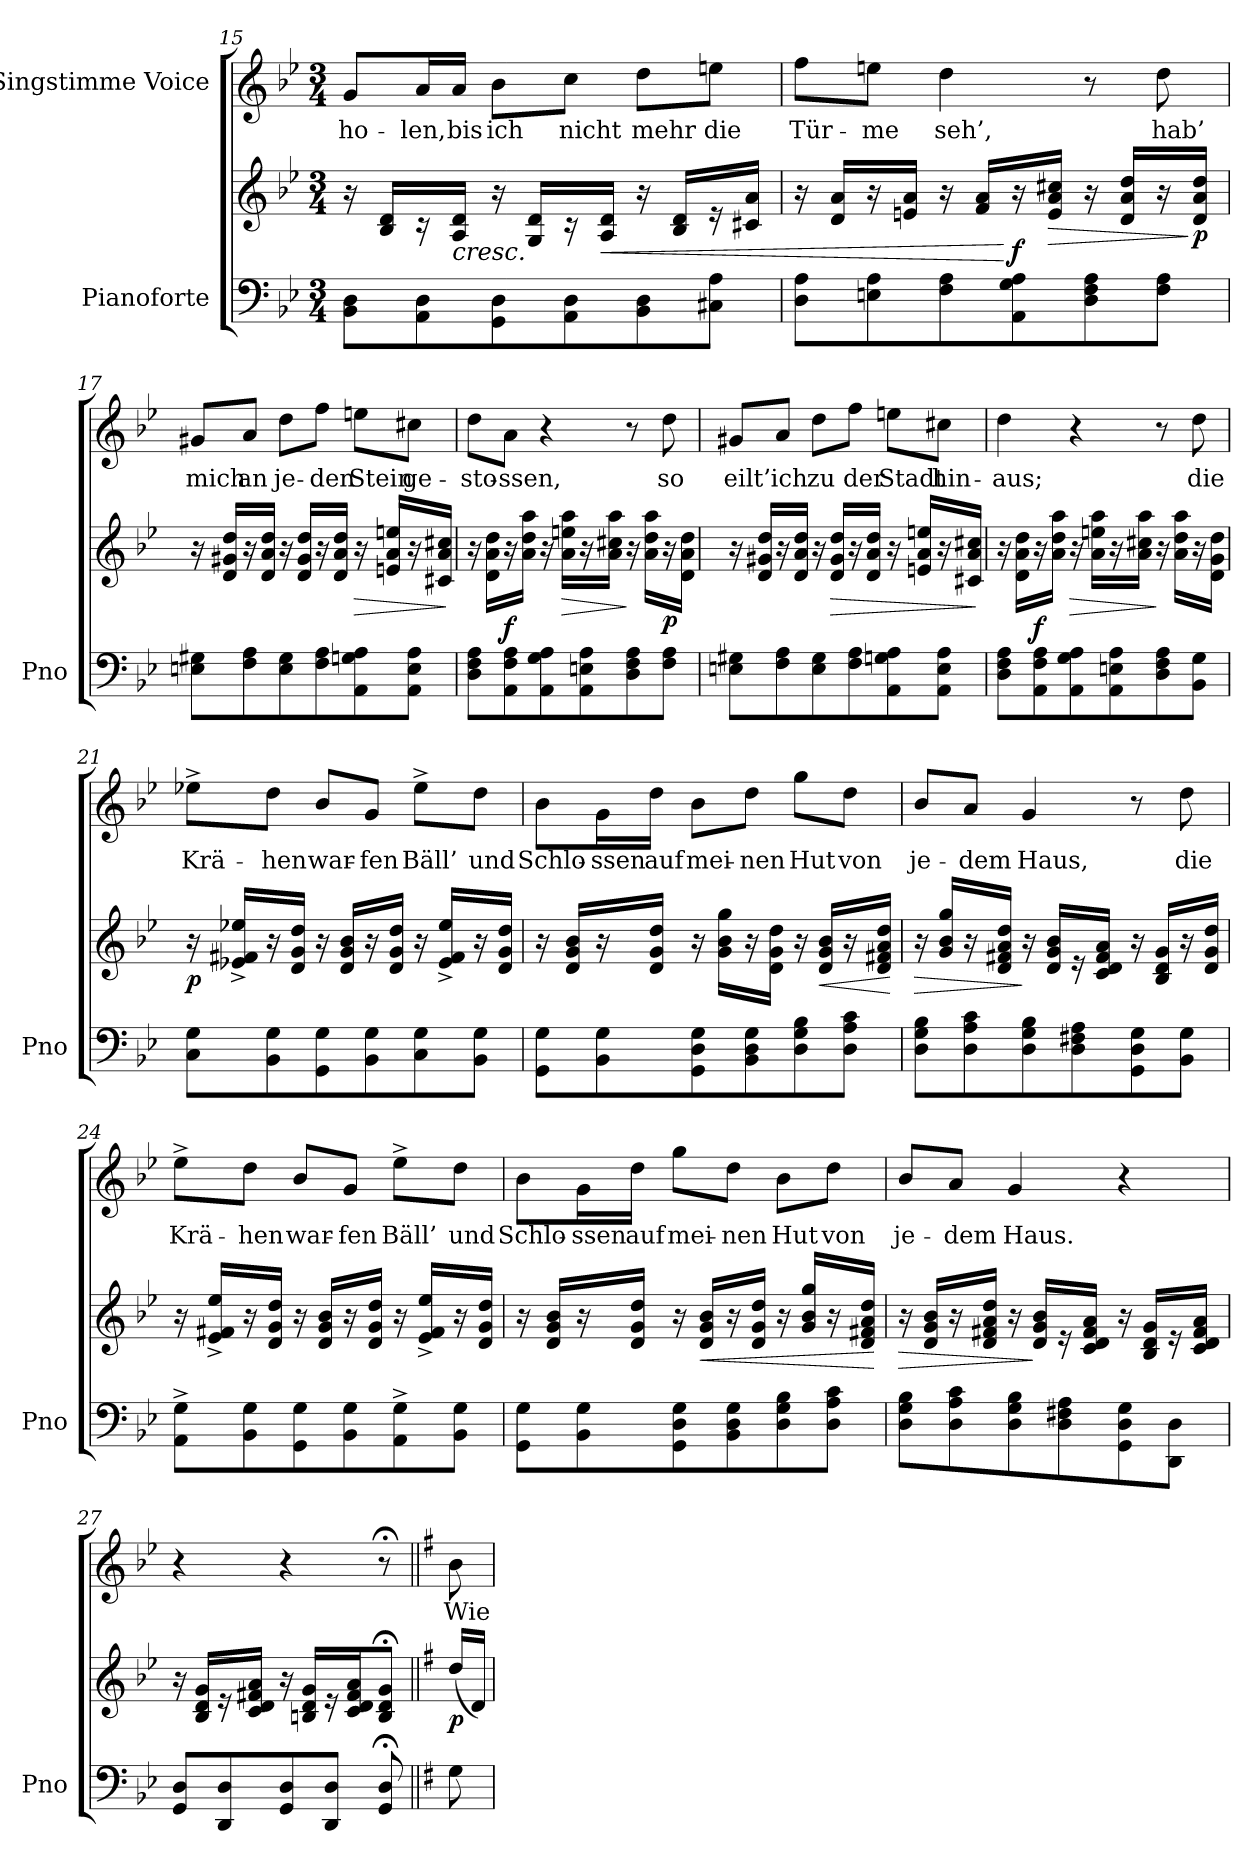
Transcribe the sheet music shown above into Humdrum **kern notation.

**kern	**kern	**dynam	**kern	**text
*part2	*part2	*part2	*part1	*part1
*staff3	*staff2	*staff2/3	*staff1	*staff1
*I"Pianoforte	*	*	*I"Singstimme Voice	*
*I'Pno	*	*	*	*
!!LO:LB:g=z
*clefF4	*clefG2	*	*clefG2	*
*k[b-e-]	*k[b-e-]	*	*k[b-e-]	*
*M3/4	*M3/4	*	*M3/4	*
=15	=15	=15	=15	=15
!	!	!	!	!LO:LY:b
8BB-\ 8D\L	16r	.	8g/L	ho-
.	16B-/ 16d/LL	.	.	.
!	!	!	!	!LO:LY:b
8AA\ 8D\	16r	.	16a/L	-len,
!	!LO:TX:b:i:t=cresc.	!	!	!
!	!	!	!	!LO:LY:b
.	16A/ 16d/JJ	.	16a/JJ	bis
!	!	!	!	!LO:LY:b
8GG\ 8D\	16r	.	8b-\L	ich
.	16G/ 16d/LL	.	.	.
!	!	!	!	!LO:LY:b
8AA\ 8D\	16r	.	8cc\J	nicht
!	!	!LO:HP:b	!	!
.	16A/ 16d/JJ	<	.	.
!	!	!	!	!LO:LY:b
8BB-\ 8D\	16r	.	8dd\L	mehr
.	16B-/ 16d/LL	.	.	.
!	!	!	!	!LO:LY:b
8C#X\ 8A\J	16r	.	8een\J	die
.	16c#X/ 16a/JJ	.	.	.
=16	=16	=16	=16	=16
!	!	!	!	!LO:LY:b
8D\ 8A\L	16r	.	8ff\L	Tür-
.	16d/ 16a/LL	.	.	.
!	!	!	!	!LO:LY:b
8En\ 8A\	16r	.	8een\J	-me
.	16en/ 16a/JJ	.	.	.
!	!	!	!	!LO:LY:b
8F\ 8A\	16r	.	4dd\	seh’,
.	16f/ 16a/LL	.	.	.
!	!	!LO:DY:n=1:b	!	!
8AA\ 8G\ 8A\	16r	[ f	.	.
!	!	!LO:HP:b	!	!
.	16e/ 16a/ 16cc#X/JJ	>	.	.
8D\ 8F\ 8A\	16r	.	8r	.
.	16d/ 16a/ 16dd/LL	.	.	.
!	!	!	!	!LO:LY:b
8F\ 8A\J	16r	.	8dd\	hab’
!	!	!LO:DY:n=2:b	!	!
.	16d/ 16a/ 16dd/JJ	] p	.	.
=17	=17	=17	=17	=17
!	!	!	!	!LO:LY:b
8En\ 8G#X\L	16r	.	8g#X/L	mich
.	16d/ 16g#X/ 16dd/LL	.	.	.
!	!	!	!	!LO:LY:b
8F\ 8A\	16r	.	8a/J	an
.	16d/ 16a/ 16dd/JJ	.	.	.
!	!	!	!	!LO:LY:b
8E\ 8G#\	16r	.	8dd\L	je-
.	16d/ 16g#/ 16dd/LL	.	.	.
!	!	!	!	!LO:LY:b
8F\ 8A\	16r	.	8ff\J	-den
.	16d/ 16a/ 16dd/JJ	.	.	.
!	!	!LO:HP:b	!	!LO:LY:b
8AA\ 8Gn\ 8A\	16r	>	8een\L	Stein
.	16en/ 16a/ 16een/LL	.	.	.
!	!	!	!	!LO:LY:b
8AA\ 8E\ 8A\J	16r	.	8cc#X\J	ge-
.	16c#X/ 16a/ 16cc#X/JJ	.	.	.
.	.	]	.	.
!!LO:PB:g=z
=18	=18	=18	=18	=18
!	!	!	!	!LO:LY:b
8D\ 8F\ 8A\L	16r	.	8dd\L	-sto-
.	16d\ 16a\ 16dd\LL	.	.	.
!	!	!LO:DY:b	!	!LO:LY:b
8AA\ 8F\ 8A\	16r	f	8a\J	-ssen,
.	16a\ 16dd\ 16aa\JJ	.	.	.
8AA\ 8G\ 8A\	16r	.	4r	.
!	!	!LO:HP:b	!	!
.	16a\ 16een\ 16aa\LL	>	.	.
8AA\ 8En\ 8A\	16r	.	.	.
.	16a\ 16cc#X\ 16aa\JJ	.	.	.
8D\ 8F\ 8A\	16r	]	8r	.
.	16a\ 16dd\ 16aa\LL	.	.	.
!	!	!LO:DY:b	!	!LO:LY:b
8F\ 8A\J	16r	p	8dd\	so
.	16d\ 16a\ 16dd\JJ	.	.	.
=19	=19	=19	=19	=19
!	!	!	!	!LO:LY:b
8En\ 8G#X\L	16r	.	8g#X/L	eilt’
.	16d/ 16g#X/ 16dd/LL	.	.	.
!	!	!	!	!LO:LY:b
8F\ 8A\	16r	.	8a/J	ich
.	16d/ 16a/ 16dd/JJ	.	.	.
!	!	!	!	!LO:LY:b
8E\ 8G#\	16r	.	8dd\L	zu
!	!	!LO:HP:b	!	!
.	16d/ 16g#/ 16dd/LL	>	.	.
!	!	!	!	!LO:LY:b
8F\ 8A\	16r	.	8ff\J	der
.	16d/ 16a/ 16dd/JJ	.	.	.
!	!	!	!	!LO:LY:b
8AA\ 8Gn\ 8A\	16r	.	8een\L	Stadt
.	16en/ 16a/ 16een/LL	.	.	.
!	!	!	!	!LO:LY:b
8AA\ 8E\ 8A\J	16r	.	8cc#X\J	hin-
.	16c#X/ 16a/ 16cc#X/JJ	.	.	.
.	.	]	.	.
=20	=20	=20	=20	=20
!	!	!	!	!LO:LY:b
8D\ 8F\ 8A\L	16r	.	4dd\	-aus;
.	16d\ 16a\ 16dd\LL	.	.	.
!	!	!LO:DY:b	!	!
8AA\ 8F\ 8A\	16r	f	.	.
.	16a\ 16dd\ 16aa\JJ	.	.	.
!	!	!LO:HP:b	!	!
8AA\ 8G\ 8A\	16r	>	4r	.
.	16a\ 16een\ 16aa\LL	.	.	.
8AA\ 8En\ 8A\	16r	.	.	.
.	16a\ 16cc#X\ 16aa\JJ	.	.	.
8D\ 8F\ 8A\	16r	]	8r	.
.	16a\ 16dd\ 16aa\LL	.	.	.
!	!	!	!	!LO:LY:b
8BB-\ 8G\J	16r	.	8dd\	die
.	16d\ 16g\ 16dd\JJ	.	.	.
!!LO:LB:g=z
=21	=21	=21	=21	=21
!	!	!LO:DY:b	!	!LO:LY:b
8C\ 8G\L	16r	p	8ee-X^\L	Krä-
.	16e-X/^ 16f#X/^ 16ee-X/^LL	.	.	.
!	!	!	!	!LO:LY:b
8BB-\ 8G\	16r	.	8dd\J	-hen
.	16d/ 16g/ 16dd/JJ	.	.	.
!	!	!	!	!LO:LY:b
8GG\ 8G\	16r	.	8b-/L	war-
.	16d/ 16g/ 16b-/LL	.	.	.
!	!	!	!	!LO:LY:b
8BB-\ 8G\	16r	.	8g/J	-fen
.	16d/ 16g/ 16dd/JJ	.	.	.
!	!	!	!	!LO:LY:b
8C\ 8G\	16r	.	8ee-^\L	Bäll’
.	16e-/^ 16f#/^ 16ee-/^LL	.	.	.
!	!	!	!	!LO:LY:b
8BB-\ 8G\J	16r	.	8dd\J	und
.	16d/ 16g/ 16dd/JJ	.	.	.
=22	=22	=22	=22	=22
!	!	!	!	!LO:LY:b
8GG\ 8G\L	16r	.	8b-\L	Schlo-
.	16d/ 16g/ 16b-/LL	.	.	.
!	!	!	!	!LO:LY:b
8BB-\ 8G\	16r	.	16g\L	-ssen
!	!	!	!	!LO:LY:b
.	16d/ 16g/ 16dd/JJ	.	16dd\JJ	auf
!	!	!	!	!LO:LY:b
8GG\ 8D\ 8G\	16r	.	8b-\L	mei-
.	16g\ 16b-\ 16gg\LL	.	.	.
!	!	!	!	!LO:LY:b
8BB-\ 8D\ 8G\	16r	.	8dd\J	-nen
.	16d\ 16g\ 16dd\JJ	.	.	.
!	!	!	!	!LO:LY:b
8D\ 8G\ 8B-\	16r	.	8gg\L	Hut
!	!	!LO:HP:b	!	!
.	16d/ 16g/ 16b-/LL	<	.	.
!	!	!	!	!LO:LY:b
8D\ 8A\ 8c\J	16r	.	8dd\J	von
.	16d/ 16f#X/ 16a/ 16dd/JJ	.	.	.
.	.	[	.	.
=23	=23	=23	=23	=23
!	!	!LO:HP:b	!	!LO:LY:b
8D\ 8G\ 8B-\L	16r	>	8b-/L	je-
.	16g/ 16b-/ 16gg/LL	.	.	.
!	!	!	!	!LO:LY:b
8D\ 8A\ 8c\	16r	.	8a/J	-dem
.	16d/ 16f#X/ 16a/ 16dd/JJ	.	.	.
!	!	!	!	!LO:LY:b
8D\ 8G\ 8B-\	16r	]	4g/	Haus,
.	16d/ 16g/ 16b-/LL	.	.	.
8D\ 8F#X\ 8A\	16r	.	.	.
.	16c/ 16d/ 16f#/ 16a/JJ	.	.	.
8GG\ 8D\ 8G\	16r	.	8r	.
.	16B-/ 16d/ 16g/LL	.	.	.
!	!	!	!	!LO:LY:b
8BB-\ 8G\J	16r	.	8dd\	die
.	16d/ 16g/ 16dd/JJ	.	.	.
!!LO:LB:g=z
=24	=24	=24	=24	=24
!	!	!	!	!LO:LY:b
8AA\^ 8G\^L	16r	.	8ee-^\L	Krä-
.	16e-/^ 16f#X/^ 16ee-/^LL	.	.	.
!	!	!	!	!LO:LY:b
8BB-\ 8G\	16r	.	8dd\J	-hen
.	16d/ 16g/ 16dd/JJ	.	.	.
!	!	!	!	!LO:LY:b
8GG\ 8G\	16r	.	8b-/L	war-
.	16d/ 16g/ 16b-/LL	.	.	.
!	!	!	!	!LO:LY:b
8BB-\ 8G\	16r	.	8g/J	-fen
.	16d/ 16g/ 16dd/JJ	.	.	.
!	!	!	!	!LO:LY:b
8AA\^ 8G\^	16r	.	8ee-^\L	Bäll’
.	16e-/^ 16f#/^ 16ee-/^LL	.	.	.
!	!	!	!	!LO:LY:b
8BB-\ 8G\J	16r	.	8dd\J	und
.	16d/ 16g/ 16dd/JJ	.	.	.
=25	=25	=25	=25	=25
!	!	!	!	!LO:LY:b
8GG\ 8G\L	16r	.	8b-\L	Schlo-
.	16d/ 16g/ 16b-/LL	.	.	.
!	!	!	!	!LO:LY:b
8BB-\ 8G\	16r	.	16g\L	-ssen
!	!	!	!	!LO:LY:b
.	16d/ 16g/ 16dd/JJ	.	16dd\JJ	auf
!	!	!	!	!LO:LY:b
8GG\ 8D\ 8G\	16r	.	8gg\L	mei-
!	!	!LO:HP:b	!	!
.	16d/ 16g/ 16b-/LL	<	.	.
!	!	!	!	!LO:LY:b
8BB-\ 8D\ 8G\	16r	.	8dd\J	-nen
.	16d/ 16g/ 16dd/JJ	.	.	.
!	!	!	!	!LO:LY:b
8D\ 8G\ 8B-\	16r	.	8b-\L	Hut
.	16g/ 16b-/ 16gg/LL	.	.	.
!	!	!	!	!LO:LY:b
8D\ 8A\ 8c\J	16r	.	8dd\J	von
.	16d/ 16f#X/ 16a/ 16dd/JJ	.	.	.
.	.	[	.	.
=26	=26	=26	=26	=26
!	!	!LO:HP:b	!	!LO:LY:b
8D\ 8G\ 8B-\L	16r	>	8b-/L	je-
.	16d/ 16g/ 16b-/LL	.	.	.
!	!	!	!	!LO:LY:b
8D\ 8A\ 8c\	16r	.	8a/J	-dem
.	16d/ 16f#X/ 16a/ 16dd/JJ	.	.	.
!	!	!	!	!LO:LY:b
8D\ 8G\ 8B-\	16r	.	4g/	Haus.
.	16d/ 16g/ 16b-/LL	]	.	.
8D\ 8F#X\ 8A\	16r	.	.	.
.	16c/ 16d/ 16f#/ 16a/JJ	.	.	.
8GG\ 8D\ 8G\	16r	.	4r	.
.	16B-/ 16d/ 16g/LL	.	.	.
8DD\ 8D\J	16r	.	.	.
.	16c/ 16d/ 16f#/ 16a/JJ	.	.	.
!!LO:LB:g=z
=27	=27	=27	=27	=27
8GG/ 8D/L	16r	.	4r	.
.	16B-/ 16d/ 16g/LL	.	.	.
8DD/ 8D/	16r	.	.	.
.	16c/ 16d/ 16f#X/ 16a/JJ	.	.	.
8GG/ 8D/	16r	.	4r	.
.	16Bn/ 16d/ 16g/LL	.	.	.
8DD/ 8D/J	16r	.	.	.
.	16c/ 16d/ 16f#/ 16a/J	.	.	.
8GG/;< 8D/;<	8B/;< 8d/;< 8g/;<J	.	8r;<	.
=27X1||	=27X1||	=27X1||	=27X1||	=27X1||
*k[f#]	*k[f#]	*	*k[f#]	*
!	!	!LO:DY:b	!	!LO:LY:b
8G\	(16dd/LL	p	8b\	Wie
.	16d/JJ)	.	.	.
=	=	=	=	=
*-	*-	*-	*-	*-
